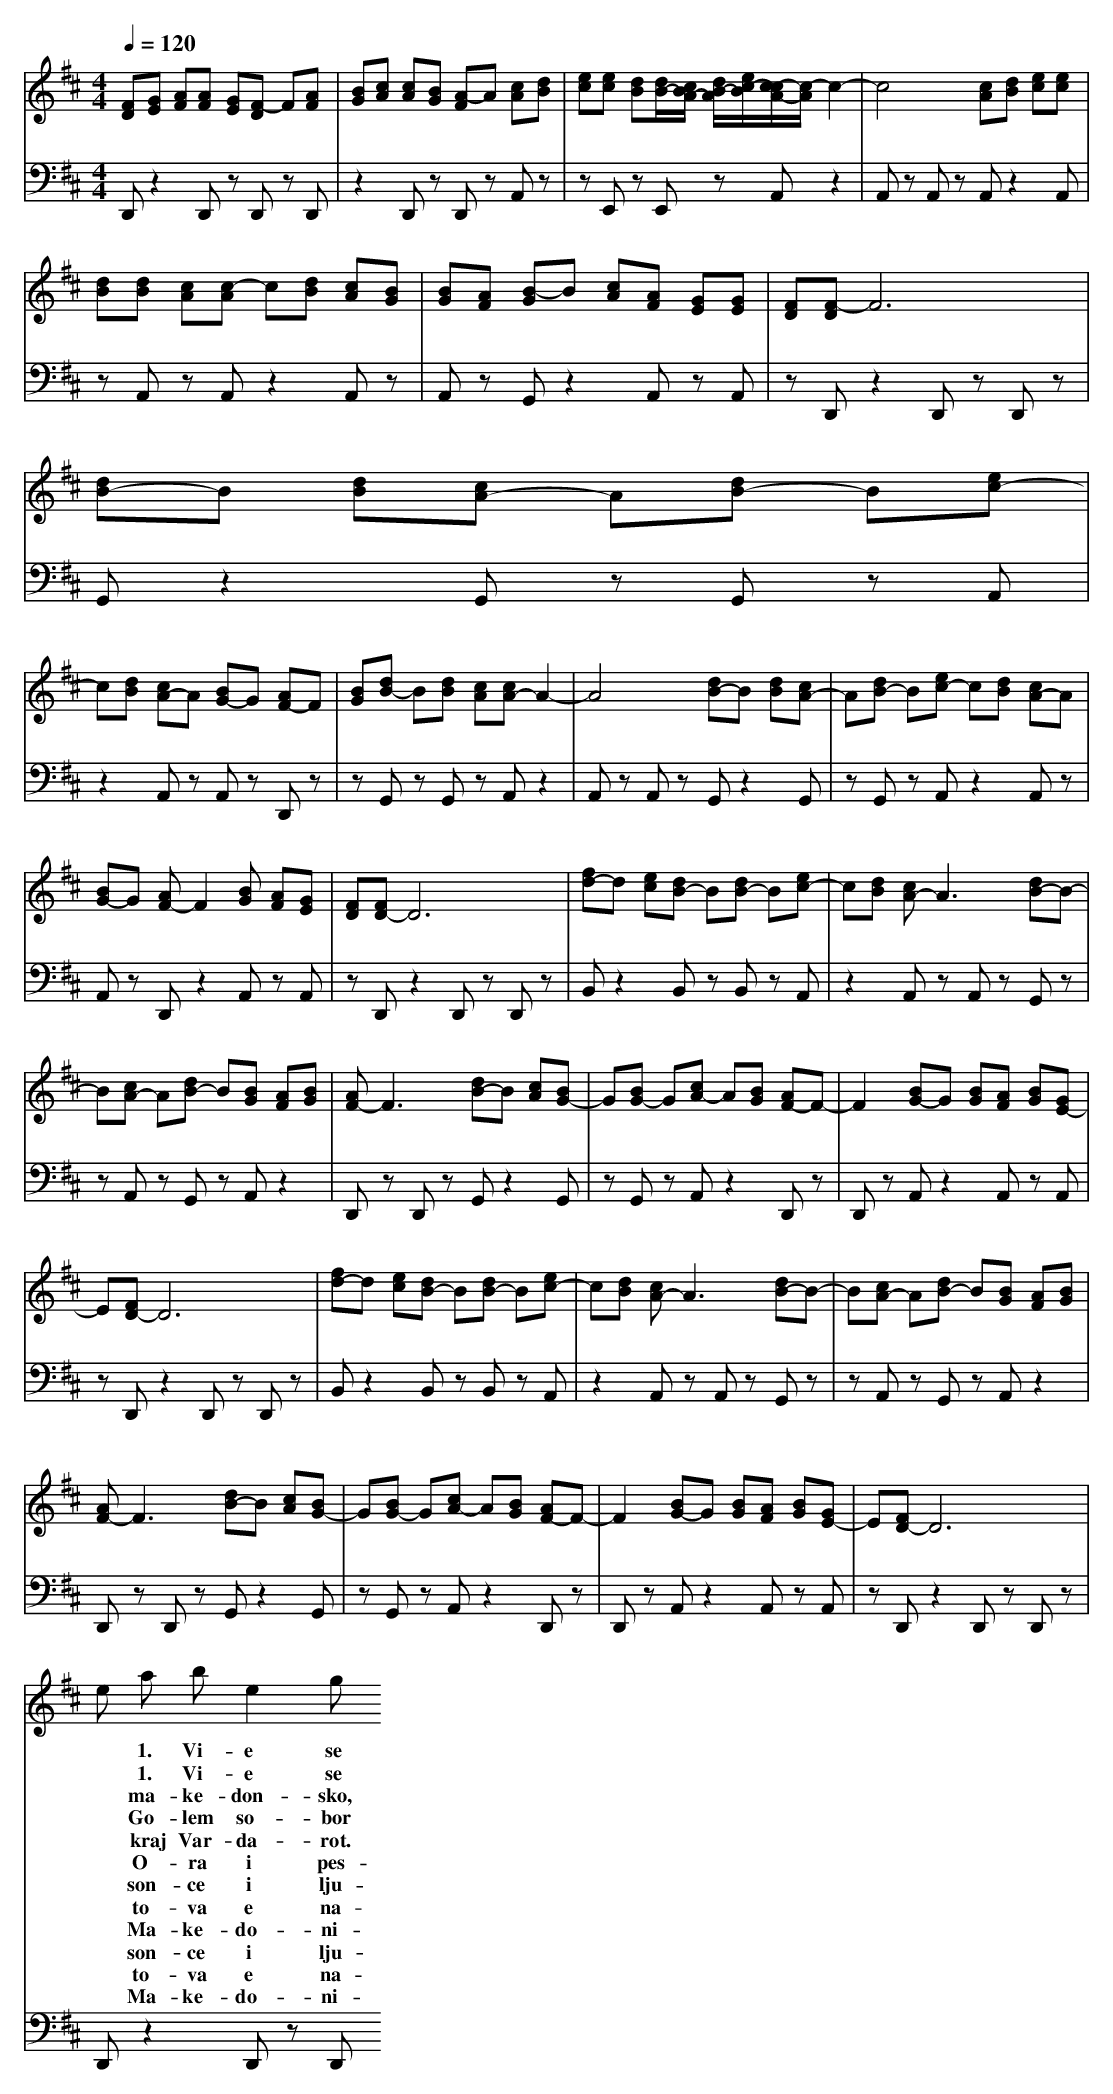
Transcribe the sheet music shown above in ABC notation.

X:1
T:
M: 4/4
L: 1/8
Q:1/4=120
K:D % 2 sharps
V:1
[FD][GE] [AF][AF] [GE][F-D] F[AF]|[BG][cA] [cA][BG] [A-F]A [cA][dB]|[ec][ec] [dB][d/2B/2-][c/2B/2A/2-] [d/2B/2-A/2][e/2c/2-B/2][c/2-c/2A/2-][c/2-A/2] c2-|c4 [cA][dB] [ec][ec]|
[dB][dB] [cA][c-A] c[dB] [cA][BG]|[BG][AF] [B-G]B [cA][AF] [GE][GE]|[FD][F-D] F6|
[dB-]B [dB][cA-] A[dB-] B[ec-]|
c[dB] [cA-]A [BG-]G [AF-]F|[BG][dB-] B[dB] [cA][cA-] A2-|A4 [dB-]B [dB][cA-]|A[dB-] B[ec-] c[dB] [cA-]A|
[BG-]G [AF-]F2[BG] [AF][GE]|[FD][FD-] D6|[fd-]d [ec][dB-] B[dB-] B[ec-]|c[dB] [cA-]A3 [dB-]B-|
B[cA-] A[dB-] B[BG] [AF][BG]|[AF-]F3 [dB-]B [cA][BG-]|G[BG-] G[cA-] A[BG] [AF-]F-|F2 [BG-]G [BG][AF] [BG][GE-]|
E[FD-] D6|[fd-]d [ec][dB-] B[dB-] B[ec-]|c[dB] [cA-]A3 [dB-]B-|B[cA-] A[dB-] B[BG] [AF][BG]|
[AF-]F3 [dB-]B [cA][BG-]|G[BG-] G[cA-] A[BG] [AF-]F-|F2 [BG-]G [BG][AF] [BG][GE-]|E[FD-] D6|
e
a be2g
w:1. Vi-e se vi-e o-ro-V
w: 1. Vi-e se vi-e o-ro
w: ma-ke-don-sko,
w: Go-lem so-bor mi se so-bral
w: kraj Var-da-rot.
w: O-ra i pes-na,
w: son-ce i lju-bov,
w: to-va e na-sha
w: Ma-ke-do-ni-ja.
w: son-ce i lju-bov,
w: to-va e na-sha
w: Ma-ke-do-ni-ja.-W:A Macedonian dance turns and twines, many people are by the Vardar Ri-W:chorus: Dance and song, sun and love, this is our Macedonia.-W:The entire Macedonian nation comes together to rejoice.-W:Did you see, dear Skopje, did you hear what kind of Macedonian song h-N:-N:Translation from Richard Geisler.-N:Music combined from 5 different transcriptions.-N:The cool Bm at start of chorus from Patrick Yacono.
V:2
D,,z2D,, zD,, zD,,|z2 D,,z D,,z A,,z|zE,, zE,, zA,, z2|A,,z A,,z A,,z2A,,|
zA,, zA,, z2 A,,z|A,,z G,,z2A,, zA,,|zD,, z2 D,,z D,,z|
G,,z2G,, zG,, zA,,|
z2 A,,z A,,z D,,z|zG,, zG,, zA,, z2|A,,z A,,z G,,z2G,,|zG,, zA,, z2 A,,z|
A,,z D,,z2A,, zA,,|zD,, z2 D,,z D,,z|B,,z2B,, zB,, zA,,|z2 A,,z A,,z G,,z|
zA,, zG,, zA,, z2|D,,z D,,z G,,z2G,,|zG,, zA,, z2 D,,z|D,,z A,,z2A,, zA,,|
zD,, z2 D,,z D,,z|B,,z2B,, zB,, zA,,|z2 A,,z A,,z G,,z|zA,, zG,, zA,, z2|
D,,z D,,z G,,z2G,,|zG,, zA,, z2 D,,z|D,,z A,,z2A,, zA,,|zD,, z2 D,,z D,,z|
D,,z2
D,, zD,,
